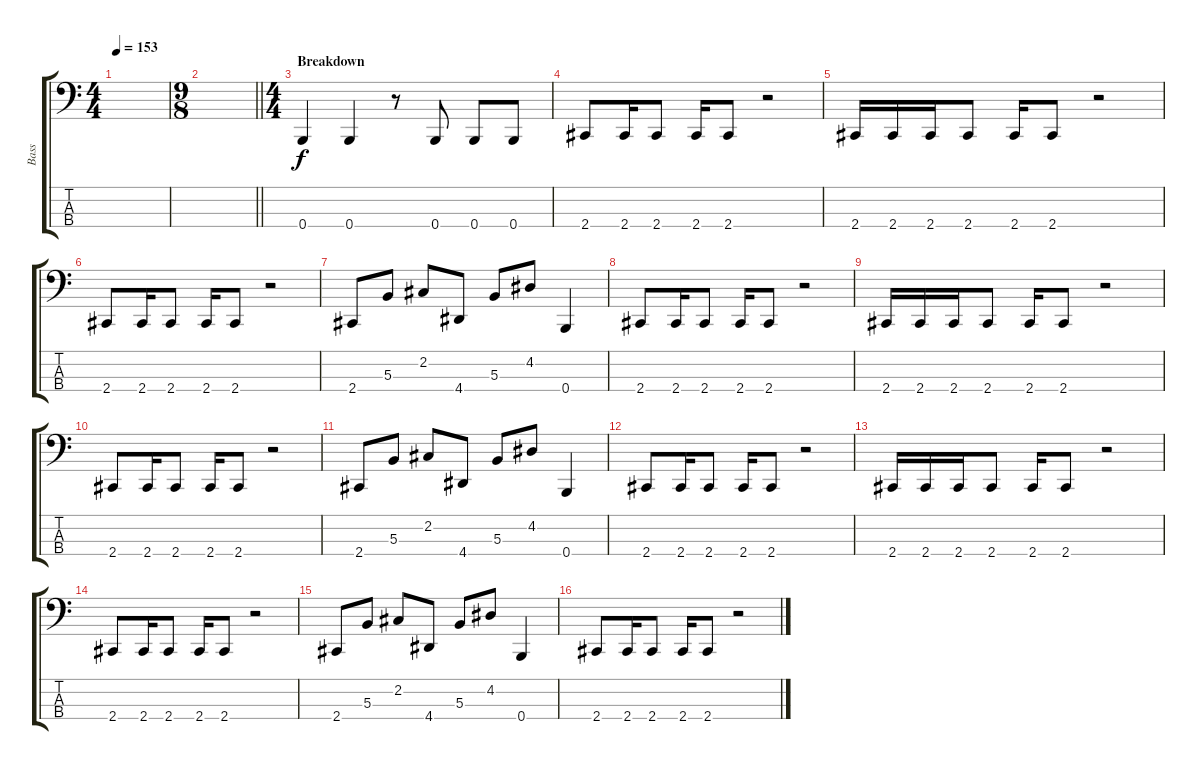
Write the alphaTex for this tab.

\track ("Bass" "Bass") {instrument electricbassfinger}
\staff {score tabs}
\tuning (E2 B1 Gb1 B0) {hide}
\ts (4 4)
\tempo 153
\clef f4
\ks c
|
\ts (9 8)
\barLineRight lightlight
|
\ts (4 4)
\section ("" "Breakdown")
0.4.4 0.4.4 r.8 0.4.8 0.4.8 0.4.8 |
2.4.8 2.4.16 2.4.8 2.4.16 2.4.8 r.2 |
2.4.16 2.4.16 2.4.16 2.4.8 2.4.16 2.4.8 r.2 |
2.4.8 2.4.16 2.4.8 2.4.16 2.4.8 r.2 |
2.4.8 5.3.8 2.2.8 4.4.8 5.3.8 4.2.8 0.4.4 |
2.4.8 2.4.16 2.4.8 2.4.16 2.4.8 r.2 |
2.4.16 2.4.16 2.4.16 2.4.8 2.4.16 2.4.8 r.2 |
2.4.8 2.4.16 2.4.8 2.4.16 2.4.8 r.2 |
2.4.8 5.3.8 2.2.8 4.4.8 5.3.8 4.2.8 0.4.4 |
2.4.8 2.4.16 2.4.8 2.4.16 2.4.8 r.2 |
2.4.16 2.4.16 2.4.16 2.4.8 2.4.16 2.4.8 r.2 |
2.4.8 2.4.16 2.4.8 2.4.16 2.4.8 r.2 |
2.4.8 5.3.8 2.2.8 4.4.8 5.3.8 4.2.8 0.4.4 |
2.4.8 2.4.16 2.4.8 2.4.16 2.4.8 r.2
